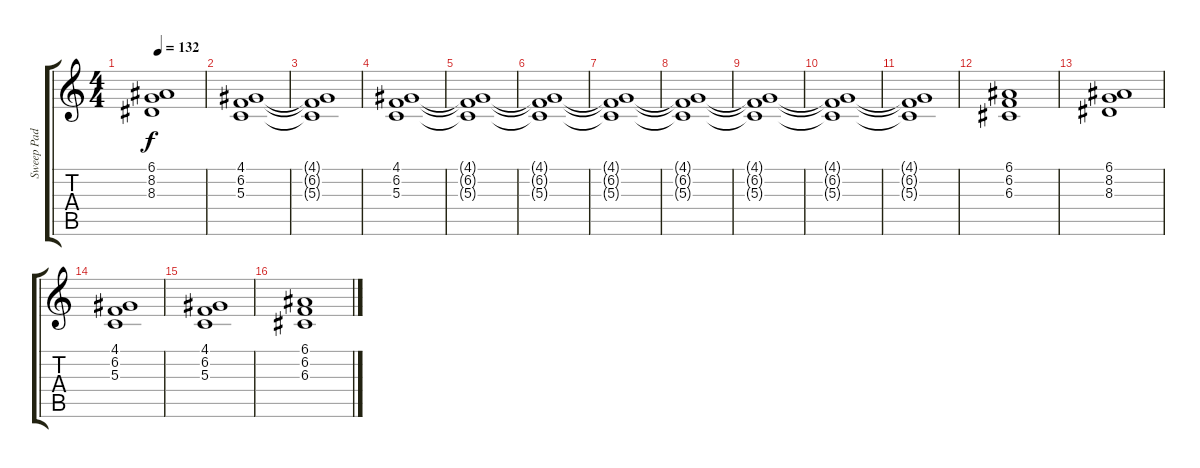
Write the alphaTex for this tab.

\track ("Sweep Pad" "Sweep Pad") {instrument pad8sweep}
\staff {score tabs}
\tuning (E4 B3 G3 D3 A2 E2) {hide}
\ts (4 4)
\tempo 132
\clef g2
\ks c
(6.1 8.2 8.3).1{dy f} |
(4.1 6.2 5.3).1 |
(4.1{t} 6.2{t} 5.3{t}).1 |
(4.1 6.2 5.3).1 |
(4.1{t} 6.2{t} 5.3{t}).1 |
(4.1{t} 6.2{t} 5.3{t}).1 |
(4.1{t} 6.2{t} 5.3{t}).1 |
(4.1{t} 6.2{t} 5.3{t}).1 |
(4.1{t} 6.2{t} 5.3{t}).1 |
(4.1{t} 6.2{t} 5.3{t}).1 |
(4.1{t} 6.2{t} 5.3{t}).1 |
(6.1 6.2 6.3).1 |
(6.1 8.2 8.3).1 |
(4.1 6.2 5.3).1 |
(4.1 6.2 5.3).1 |
(6.1 6.2 6.3).1
